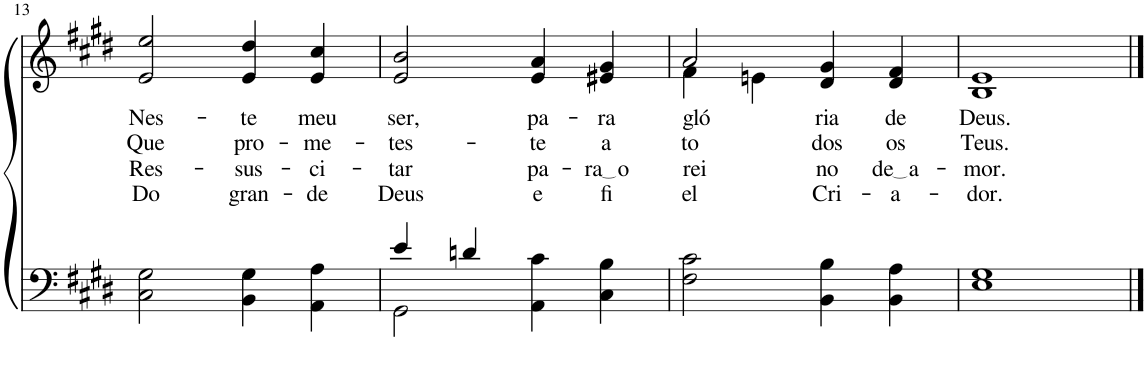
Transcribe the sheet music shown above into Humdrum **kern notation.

**kern	**kern	**text	**text	**text	**text
*part2	*part1	*part1	*part1	*part1	*part1
*staff2	*staff1	*staff1	*staff1	*staff1	*staff1
*I"Parte III e IV	*I"Parte I e II	*	*	*	*
!!LO:PB:g=z
*clefF4	*clefG2	*	*	*	*
*Trd1c3	*Trd1c3	*	*	*	*
*k[f#c#g#d#]	*k[f#c#g#d#]	*	*	*	*
*M4/4	*M4/4	*	*	*	*
=13	=13	=13	=13	=13	=13
!	!	!LO:LY:b	!LO:LY:b	!LO:LY:b	!LO:LY:b
2C#\ 2G#\	2e/ 2ee/	Nes-	Que	Res-	Do
!	!	!LO:LY:b	!LO:LY:b	!LO:LY:b	!LO:LY:b
4BB\ 4G#\	4e/ 4dd#/	-te	pro-	-sus-	gran-
!	!	!LO:LY:b	!LO:LY:b	!LO:LY:b	!LO:LY:b
4AA\ 4A\	4e/ 4cc#/	meu	-me-	-ci-	-de
=14	=14	=14	=14	=14	=14
*^	*	*	*	*	*
!	!	!	!LO:LY:b	!LO:LY:b	!LO:LY:b	!LO:LY:b
4e/	2GG#\	2e/ 2b/	ser,	-tes-	-tar	Deus
4dn/	.	.	.	.	.	.
!	!	!	!LO:LY:b	!LO:LY:b	!LO:LY:b	!LO:LY:b
2ryy	4AA\ 4c#\	4e/ 4a/	pa-	-te	pa-	e
!	!	!	!LO:LY:b	!LO:LY:b	!LO:LY:b	!LO:LY:b
.	4C#\ 4B\	4e#X/ 4g#/	-ra	a	ra o	fi-
=15	=15	=15	=15	=15	=15	=15
*	*	*^	*	*	*	*
!	!	!	!	!LO:LY:b	!LO:LY:b	!LO:LY:b	!LO:LY:b
*v	*v	*	*	*	*	*	*
2F#\ 2c#\	2a/	4f#\	gló-	to	rei-	-el
.	.	4en\	.	.	.	.
!	!	!	!LO:LY:b	!LO:LY:b	!LO:LY:b	!LO:LY:b
4BB\ 4B\	4d#/ 4g#/	2ryy	-ria	dos	-no	Cri-
!	!	!	!LO:LY:b	!LO:LY:b	!LO:LY:b	!LO:LY:b
4BB\ 4A\	4d#/ 4f#/	.	de	os	de a	-a-
*	*v	*v	*	*	*	*
=16	=16	=16	=16	=16	=16
!	!	!LO:LY:b	!LO:LY:b	!LO:LY:b	!LO:LY:b
1E 1G#	1B 1e	Deus.	Teus.	-mor.	-dor.
==	==	==	==	==	==
*-	*-	*-	*-	*-	*-
